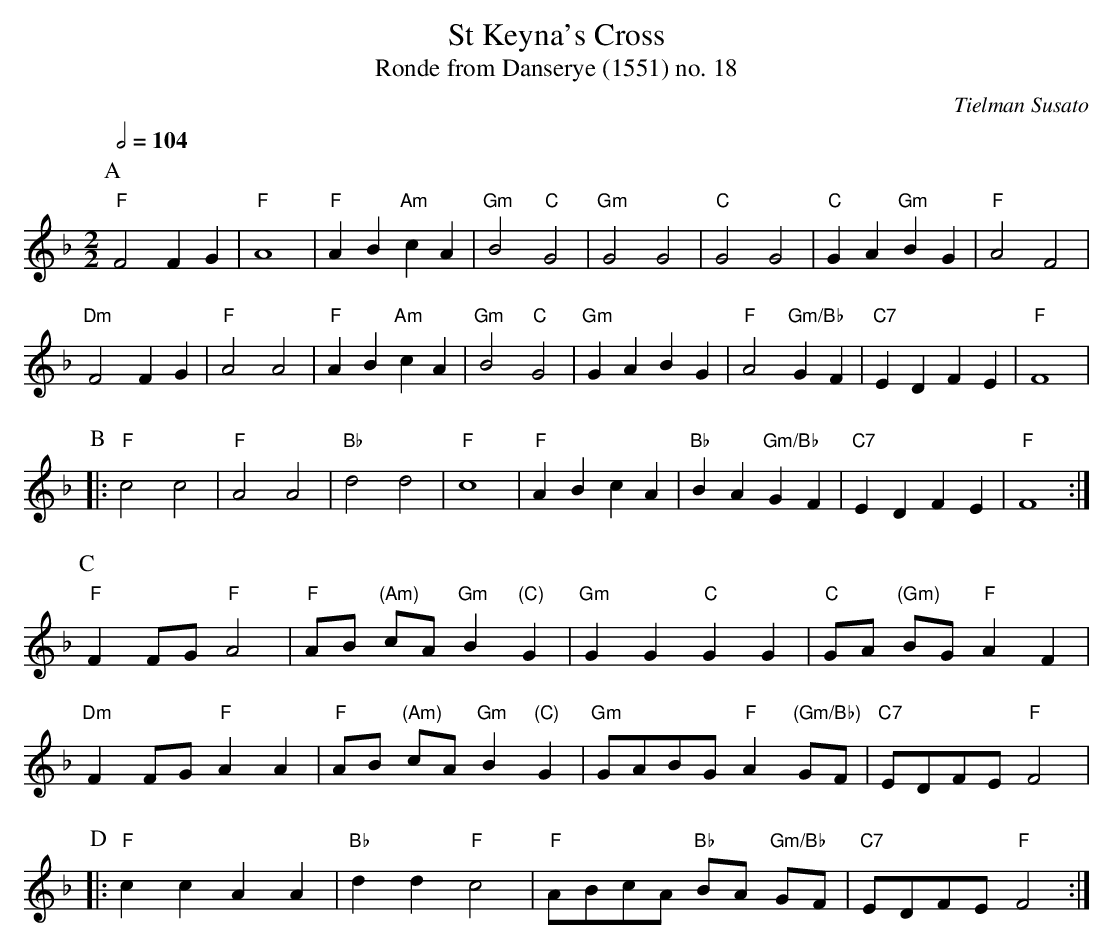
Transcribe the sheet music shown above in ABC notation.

X:1
T:St Keyna's Cross
T:Ronde from Danserye (1551) no. 18
C:Tielman Susato
Q:1/2=104
M:2/2
L:1/4
K:F
P:A
"F"F2FG | "F"A4 | "F"AB"Am"cA | "Gm"B2 "C"G2 | "Gm"G2G2 | "C"G2G2 | "C"GA "Gm"BG | "F"A2F2 |
"Dm"F2FG | "F"A2A2 | "F"AB "Am"cA | "Gm"B2 "C"G2 | "Gm"GABG | "F"A2 "Gm/Bb"GF | "C7"EDFE | "F"F4 |
P:B
|: "F"c2c2 | "F"A2A2 | "Bb"d2d2 | "F"c4 | "F"ABcA | "Bb"BA "Gm/Bb"GF | "C7"EDFE | "F"F4 :|
P:C
"F"FF/G/ "F"A2 | "F"A/B/ "(Am)"c/A/ "Gm"B "(C)"G | "Gm"GG "C"GG | "C"G/A/ "(Gm)"B/G/ "F"AF |
"Dm"FF/G/ "F"AA | "F"A/B/ "(Am)"c/A/ "Gm"B "(C)"G | "Gm"G/A/B/G/ "F"A "(Gm/Bb)"G/F/ | "C7"E/D/F/E/ "F"F2 |
P:D
|: "F"cc AA | "Bb"dd "F"c2 | "F"A/B/c/A/ "Bb"B/A/ "Gm/Bb"G/F/ | "C7"E/D/F/E/ "F"F2 :|
